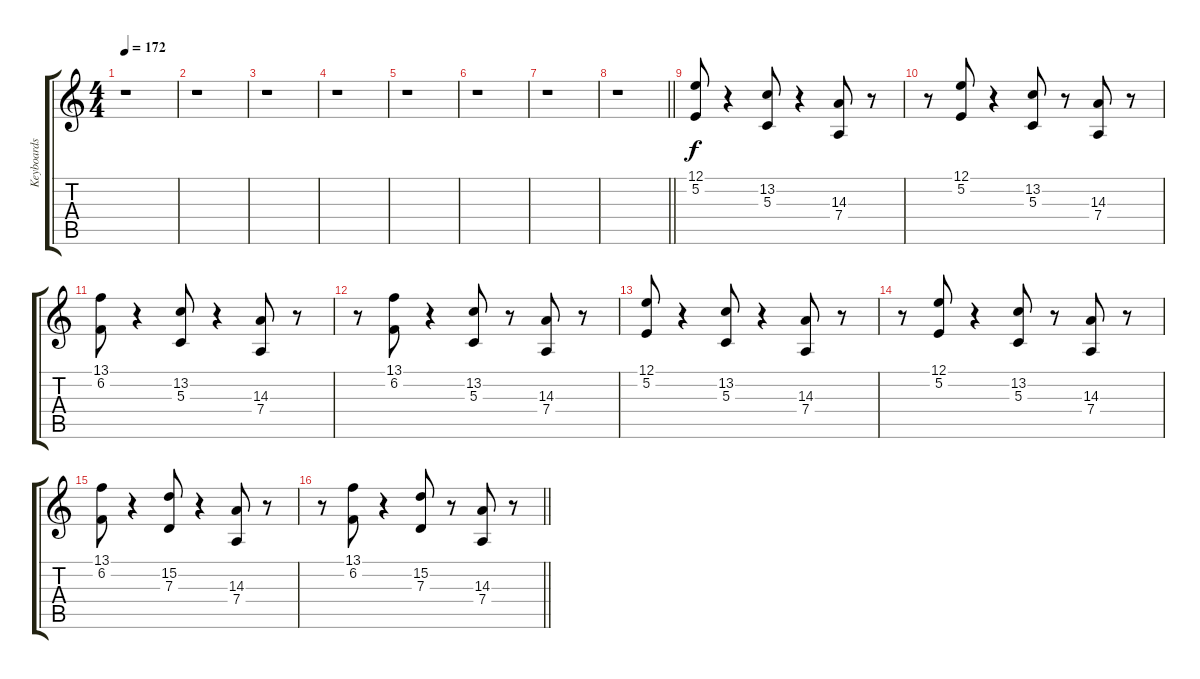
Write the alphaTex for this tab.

\track ("Keyboards" "Keyboards") {instrument stringensemble1}
\staff {score tabs}
\tuning (E4 B3 G3 D3 A2 E2) {hide}
\ts (4 4)
\tempo 172
\clef g2
\ks c
r.1{dy f} |
r.1 |
r.1 |
r.1 |
r.1 |
r.1 |
r.1 |
\barLineRight lightlight
r.1 |
(12.1 5.2).8 r.4 (13.2 5.3).8 r.4 (14.3 7.4).8 r.8 |
r.8 (12.1 5.2).8 r.4 (13.2 5.3).8 r.8 (14.3 7.4).8 r.8 |
(13.1 6.2).8 r.4 (13.2 5.3).8 r.4 (14.3 7.4).8 r.8 |
r.8 (13.1 6.2).8 r.4 (13.2 5.3).8 r.8 (14.3 7.4).8 r.8 |
(12.1 5.2).8 r.4 (13.2 5.3).8 r.4 (14.3 7.4).8 r.8 |
r.8 (12.1 5.2).8 r.4 (13.2 5.3).8 r.8 (14.3 7.4).8 r.8 |
(13.1 6.2).8 r.4 (15.2 7.3).8 r.4 (14.3 7.4).8 r.8 |
\barLineRight lightlight
r.8 (13.1 6.2).8 r.4 (15.2 7.3).8 r.8 (14.3 7.4).8 r.8
